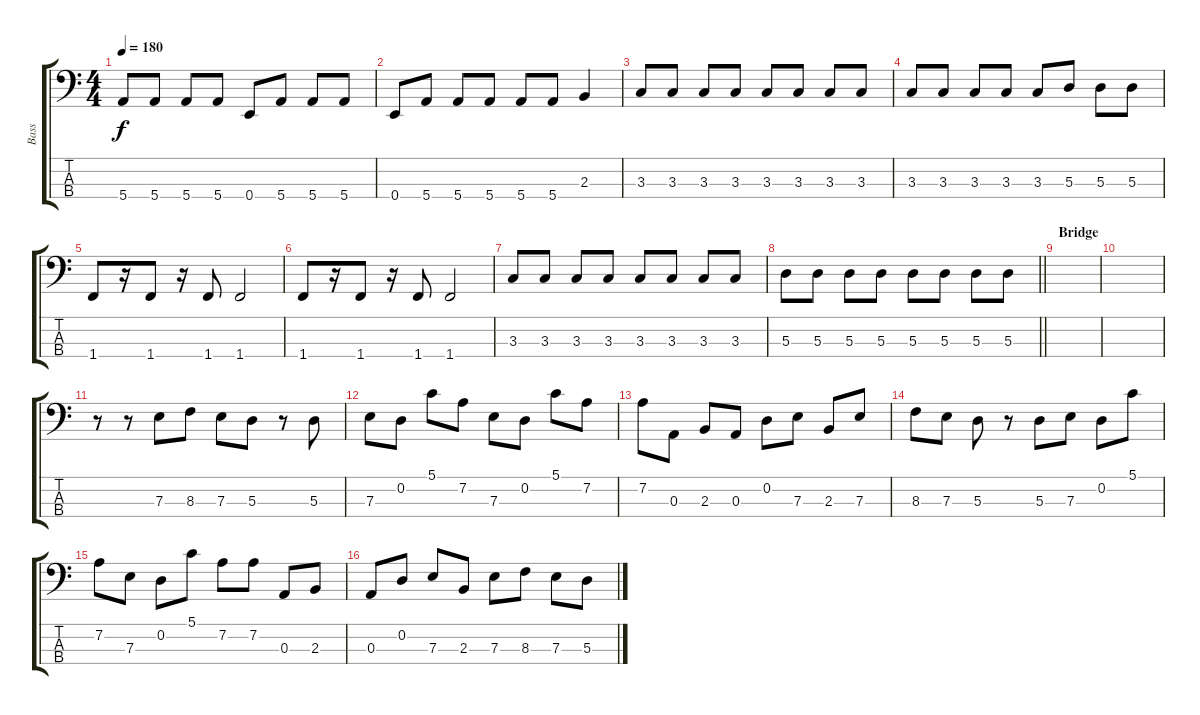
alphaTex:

\track ("Bass" "Bass") {instrument electricbassfinger}
\staff {score tabs}
\tuning (G2 D2 A1 E1) {hide}
\ts (4 4)
\tempo 180
\clef f4
\ks c
5.4.8{dy f} 5.4.8 5.4.8 5.4.8 0.4.8 5.4.8 5.4.8 5.4.8 |
0.4.8 5.4.8 5.4.8 5.4.8 5.4.8 5.4.8 2.3.4 |
3.3.8 3.3.8 3.3.8 3.3.8 3.3.8 3.3.8 3.3.8 3.3.8 |
3.3.8 3.3.8 3.3.8 3.3.8 3.3.8 5.3.8 5.3.8 5.3.8 |
1.4.8 r.16 1.4.8 r.16 1.4.8 1.4.2 |
1.4.8 r.16 1.4.8 r.16 1.4.8 1.4.2 |
3.3.8 3.3.8 3.3.8 3.3.8 3.3.8 3.3.8 3.3.8 3.3.8 |
\barLineRight lightlight
5.3.8 5.3.8 5.3.8 5.3.8 5.3.8 5.3.8 5.3.8 5.3.8 |
\section ("" "Bridge")
|
|
r.8 r.8 7.3.8 8.3.8 7.3.8 5.3.8 r.8 5.3.8 |
7.3.8 0.2.8 5.1.8 7.2.8 7.3.8 0.2.8 5.1.8 7.2.8 |
7.2.8 0.3.8 2.3.8 0.3.8 0.2.8 7.3.8 2.3.8 7.3.8 |
8.3.8 7.3.8 5.3.8 r.8 5.3.8 7.3.8 0.2.8 5.1.8 |
7.2.8 7.3.8 0.2.8 5.1.8 7.2.8 7.2.8 0.3.8 2.3.8 |
0.3.8 0.2.8 7.3.8 2.3.8 7.3.8 8.3.8 7.3.8 5.3.8
